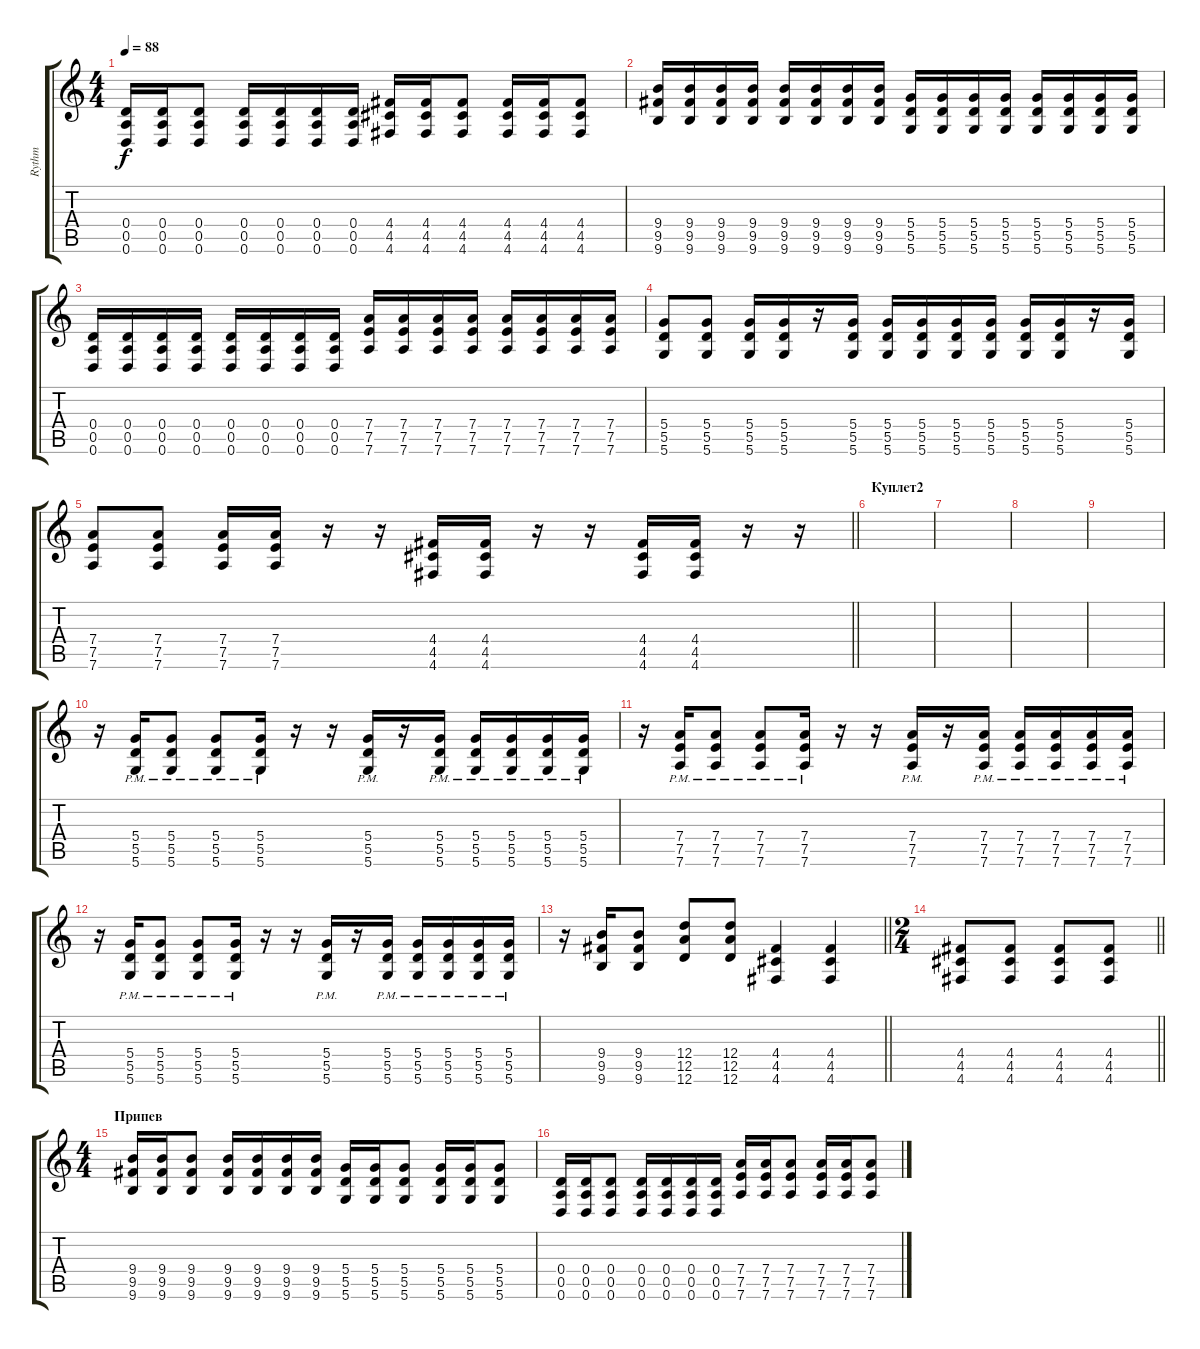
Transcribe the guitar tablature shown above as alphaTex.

\track ("Rythm" "Rythm") {instrument distortionguitar}
\staff {score tabs}
\tuning (E4 B3 G3 D3 A2 D2) {hide}
\ts (4 4)
\tempo 88
\clef g2
\ks c
(0.4 0.5 0.6).16{dy f} (0.4 0.5 0.6).16 (0.4 0.5 0.6).8 (0.4 0.5 0.6).16 (0.4 0.5 0.6).16 (0.4 0.5 0.6).16 (0.4 0.5 0.6).16 (4.4 4.5 4.6).16 (4.4 4.5 4.6).16 (4.4 4.5 4.6).8 (4.4 4.5 4.6).16 (4.4 4.5 4.6).16 (4.4 4.5 4.6).8 |
(9.4 9.5 9.6).16 (9.4 9.5 9.6).16 (9.4 9.5 9.6).16 (9.4 9.5 9.6).16 (9.4 9.5 9.6).16 (9.4 9.5 9.6).16 (9.4 9.5 9.6).16 (9.4 9.5 9.6).16 (5.4 5.5 5.6).16 (5.4 5.5 5.6).16 (5.4 5.5 5.6).16 (5.4 5.5 5.6).16 (5.4 5.5 5.6).16 (5.4 5.5 5.6).16 (5.4 5.5 5.6).16 (5.4 5.5 5.6).16 |
(0.4 0.5 0.6).16 (0.4 0.5 0.6).16 (0.4 0.5 0.6).16 (0.4 0.5 0.6).16 (0.4 0.5 0.6).16 (0.4 0.5 0.6).16 (0.4 0.5 0.6).16 (0.4 0.5 0.6).16 (7.4 7.5 7.6).16 (7.4 7.5 7.6).16 (7.4 7.5 7.6).16 (7.4 7.5 7.6).16 (7.4 7.5 7.6).16 (7.4 7.5 7.6).16 (7.4 7.5 7.6).16 (7.4 7.5 7.6).16 |
(5.4 5.5 5.6).8 (5.4 5.5 5.6).8 (5.4 5.5 5.6).16 (5.4 5.5 5.6).16 r.16 (5.4 5.5 5.6).16 (5.4 5.5 5.6).16 (5.4 5.5 5.6).16 (5.4 5.5 5.6).16 (5.4 5.5 5.6).16 (5.4 5.5 5.6).16 (5.4 5.5 5.6).16 r.16 (5.4 5.5 5.6).16 |
\barLineRight lightlight
(7.4 7.5 7.6).8 (7.4 7.5 7.6).8 (7.4 7.5 7.6).16 (7.4 7.5 7.6).16 r.16 r.16 (4.4 4.5 4.6).16 (4.4 4.5 4.6).16 r.16 r.16 (4.4 4.5 4.6).16 (4.4 4.5 4.6).16 r.16 r.16 |
\section ("" "Куплет2")
|
|
|
|
r.16 (5.4{pm} 5.5{pm} 5.6{pm}).16 (5.4{pm} 5.5{pm} 5.6{pm}).8 (5.4{pm} 5.5{pm} 5.6{pm}).8 (5.4{pm} 5.5{pm} 5.6{pm}).16 r.16 r.16 (5.4{pm} 5.5{pm} 5.6{pm}).16 r.16 (5.4{pm} 5.5{pm} 5.6{pm}).16 (5.4{pm} 5.5{pm} 5.6{pm}).16 (5.4{pm} 5.5{pm} 5.6{pm}).16 (5.4{pm} 5.5{pm} 5.6{pm}).16 (5.4{pm} 5.5{pm} 5.6{pm}).16 |
r.16 (7.4{pm} 7.5{pm} 7.6{pm}).16 (7.4{pm} 7.5{pm} 7.6{pm}).8 (7.4{pm} 7.5{pm} 7.6{pm}).8 (7.4{pm} 7.5{pm} 7.6{pm}).16 r.16 r.16 (7.4{pm} 7.5{pm} 7.6{pm}).16 r.16 (7.4{pm} 7.5{pm} 7.6{pm}).16 (7.4{pm} 7.5{pm} 7.6{pm}).16 (7.4{pm} 7.5{pm} 7.6{pm}).16 (7.4{pm} 7.5{pm} 7.6{pm}).16 (7.4{pm} 7.5{pm} 7.6{pm}).16 |
r.16 (5.4{pm} 5.5{pm} 5.6{pm}).16 (5.4{pm} 5.5{pm} 5.6{pm}).8 (5.4{pm} 5.5{pm} 5.6{pm}).8 (5.4{pm} 5.5{pm} 5.6{pm}).16 r.16 r.16 (5.4{pm} 5.5{pm} 5.6{pm}).16 r.16 (5.4{pm} 5.5{pm} 5.6{pm}).16 (5.4{pm} 5.5{pm} 5.6{pm}).16 (5.4{pm} 5.5{pm} 5.6{pm}).16 (5.4{pm} 5.5{pm} 5.6{pm}).16 (5.4{pm} 5.5{pm} 5.6{pm}).16 |
\barLineRight lightlight
r.16 (9.4 9.5 9.6).16 (9.4 9.5 9.6).8 (12.4 12.5 12.6).8 (12.4 12.5 12.6).8 (4.4 4.5 4.6).4 (4.4 4.5 4.6).4 |
\ts (2 4)
\section ("" "")
\barLineRight lightlight
(4.4 4.5 4.6).8 (4.4 4.5 4.6).8 (4.4 4.5 4.6).8 (4.4 4.5 4.6).8 |
\ts (4 4)
\section ("" "Припев")
(9.4 9.5 9.6).16 (9.4 9.5 9.6).16 (9.4 9.5 9.6).8 (9.4 9.5 9.6).16 (9.4 9.5 9.6).16 (9.4 9.5 9.6).16 (9.4 9.5 9.6).16 (5.4 5.5 5.6).16 (5.4 5.5 5.6).16 (5.4 5.5 5.6).8 (5.4 5.5 5.6).16 (5.4 5.5 5.6).16 (5.4 5.5 5.6).8 |
(0.4 0.5 0.6).16 (0.4 0.5 0.6).16 (0.4 0.5 0.6).8 (0.4 0.5 0.6).16 (0.4 0.5 0.6).16 (0.4 0.5 0.6).16 (0.4 0.5 0.6).16 (7.4 7.5 7.6).16 (7.4 7.5 7.6).16 (7.4 7.5 7.6).8 (7.4 7.5 7.6).16 (7.4 7.5 7.6).16 (7.4 7.5 7.6).8
